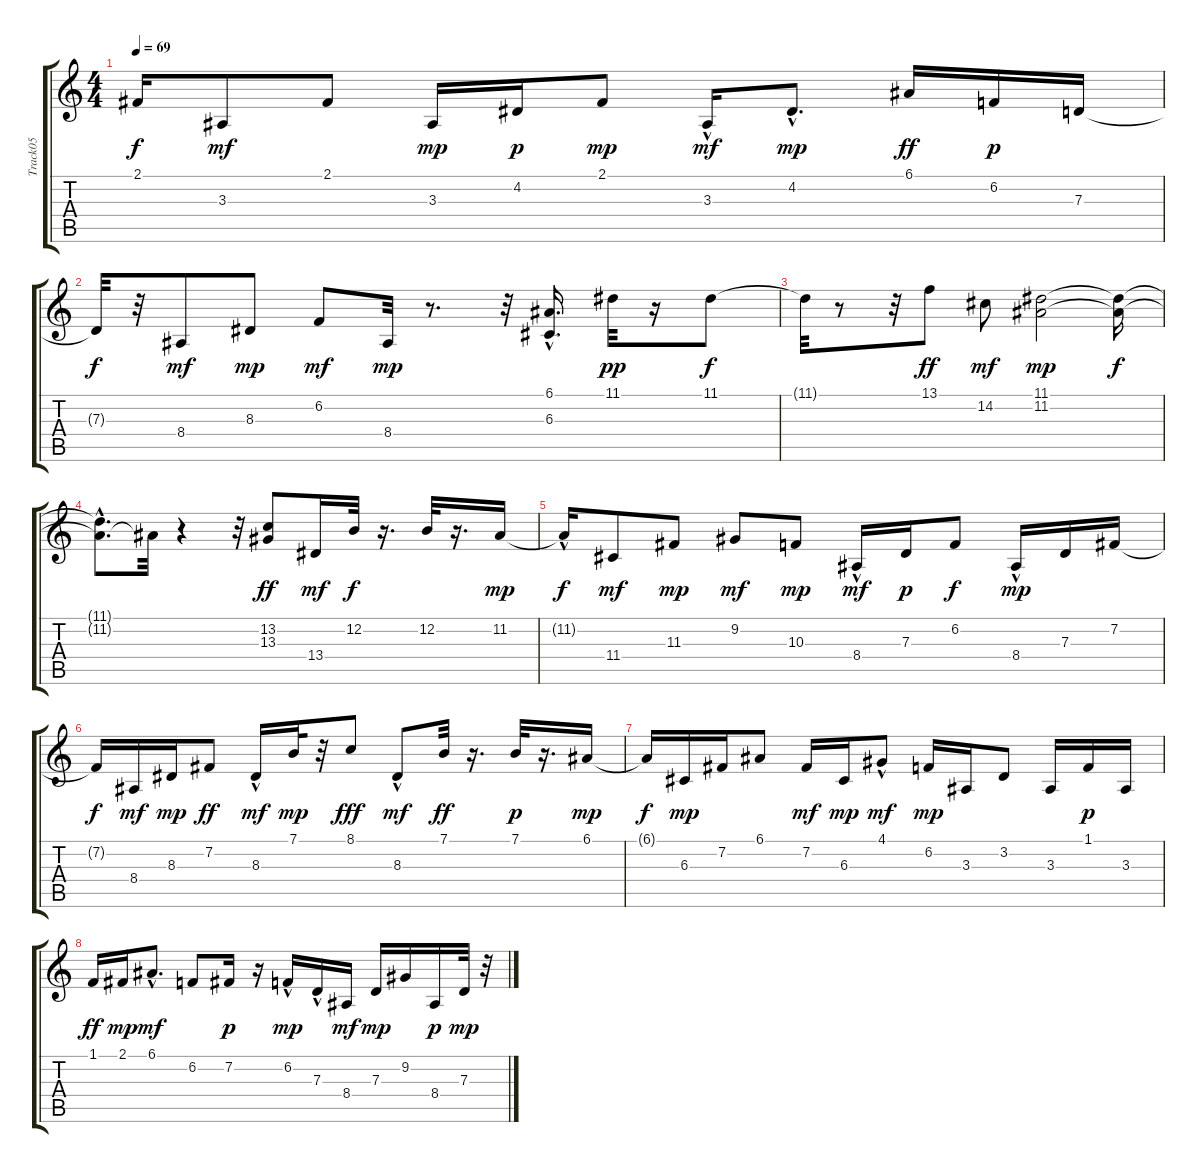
\track ("Track05" "Track05") {instrument fx1rain}
\staff {score tabs}
\tuning (E4 B3 G3 D3 A2 E2) {hide}
\ts (4 4)
\tempo 69
\clef g2
\ks c
2.1{t}.16{dy f} 3.3.8{dy mf} 2.1.8 3.3.16{dy mp} 4.2.16{dy p} 2.1.8{dy mp} 3.3{hac}.16{dy mf} 4.2{hac}.8{d dy mp} 6.1.16{dy ff} 6.2.16{dy p} 7.3.16 |
7.3{t}.32{dy f} r.32 8.4.8{dy mf} 8.3.8{dy mp} 6.2.8{dy mf} 8.4.32{dy mp} r.8{d} r.32 (6.1 6.3{hac}).16{d} 11.1.32{dy pp} r.16 11.1.8{dy f} |
11.1{t}.32 r.8 r.32 13.1.8{dy ff} 14.2.8{dy mf} (11.1 11.2).2{dy mp} (11.1{t} 11.2{t}).16{dy f} |
(11.1{hac t} 11.2{hac t}).8{d} 11.2{t}.32 r.4 r.32 (13.2 13.3).8{dy ff} 13.4.16{dy mf} 12.2.32{dy f} r.16{d} 12.2.32 r.16{d} 11.2.16{dy mp} |
11.2{hac t}.16{dy f} 11.4.8{dy mf} 11.3.8{dy mp} 9.2.8{dy mf} 10.3.8{dy mp} 8.4{hac}.16{dy mf} 7.3.16{dy p} 6.2.8{dy f} 8.4{hac}.16{dy mp} 7.3.16 7.2.16 |
7.2{t}.16{dy f} 8.4.16{dy mf} 8.3.16{dy mp} 7.2.8{dy ff} 8.3{hac}.16{dy mf} 7.1.32{dy mp} r.32 8.1.8{dy fff} 8.3{hac}.8{dy mf} 7.1.32{dy ff} r.16{d} 7.1.32{dy p} r.16{d} 6.1.16{dy mp} |
6.1{t}.16{dy f} 6.3.16{dy mp} 7.2.16 6.1.8 7.2.16{dy mf} 6.3.16{dy mp} 4.1{hac}.8{dy mf} 6.2.16{dy mp} 3.3.16 3.2.8 3.3.16 1.1.16{dy p} 3.3.16 |
1.1.16{dy ff} 2.1.16{dy mp} 6.1{hac}.8{d dy mf} 6.2.8 7.2.16{dy p} r.16 6.2{hac}.16{dy mp} 7.3{hac}.16 8.4.16{dy mf} 7.3.16{dy mp} 9.2.16 8.4.16{dy p} 7.3.32{dy mp} r.32
